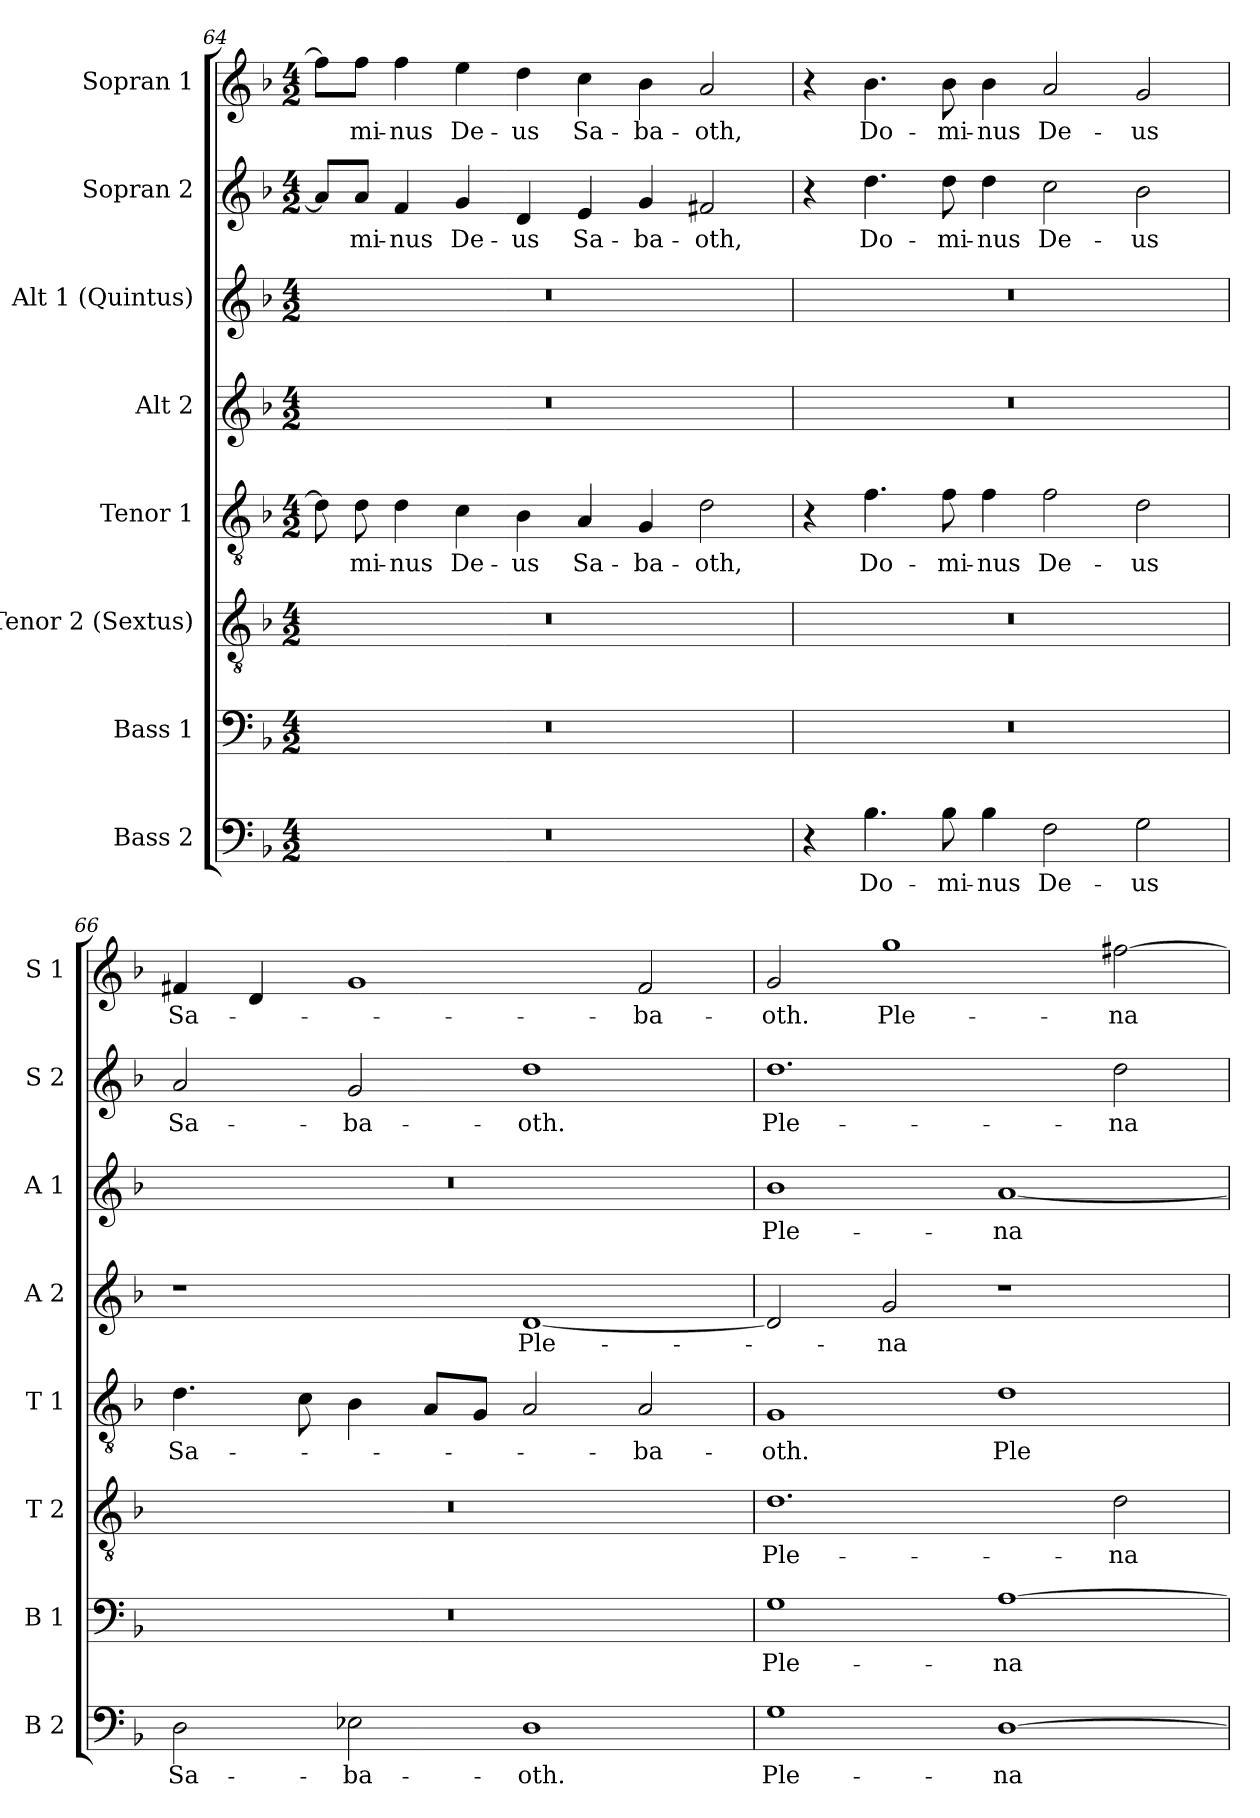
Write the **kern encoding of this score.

**kern	**text	**kern	**text	**kern	**text	**kern	**text	**kern	**text	**kern	**text	**kern	**text	**kern	**text
*part8	*part8	*part7	*part7	*part6	*part6	*part5	*part5	*part4	*part4	*part3	*part3	*part2	*part2	*part1	*part1
*staff8	*staff8	*staff7	*staff7	*staff6	*staff6	*staff5	*staff5	*staff4	*staff4	*staff3	*staff3	*staff2	*staff2	*staff1	*staff1
*I"Bass 2	*	*I"Bass 1	*	*I"Tenor 2 (Sextus)	*	*I"Tenor 1	*	*I"Alt 2	*	*I"Alt 1 (Quintus)	*	*I"Sopran 2	*	*I"Sopran 1	*
*I'B 2	*	*I'B 1	*	*I'T 2	*	*I'T 1	*	*I'A 2	*	*I'A 1	*	*I'S 2	*	*I'S 1	*
*clefF4	*	*clefF4	*	*clefGv2	*	*clefGv2	*	*clefG2	*	*clefG2	*	*clefG2	*	*clefG2	*
*k[b-]	*	*k[b-]	*	*k[b-]	*	*k[b-]	*	*k[b-]	*	*k[b-]	*	*k[b-]	*	*k[b-]	*
*M4/2	*	*M4/2	*	*M4/2	*	*M4/2	*	*M4/2	*	*M4/2	*	*M4/2	*	*M4/2	*
=64	=64	=64	=64	=64	=64	=64	=64	=64	=64	=64	=64	=64	=64	=64	=64
0r	.	0r	.	0r	.	8d\]	.	0r	.	0r	.	8a/L]	.	8ff\L]	.
.	.	.	.	.	.	8d\	-mi-	.	.	.	.	8a/J	-mi-	8ff\J	-mi-
.	.	.	.	.	.	4d\	-nus	.	.	.	.	4f/	-nus	4ff\	-nus
.	.	.	.	.	.	4c\	De-	.	.	.	.	4g/	De-	4ee\	De-
.	.	.	.	.	.	4B-\	-us	.	.	.	.	4d/	-us	4dd\	-us
.	.	.	.	.	.	4A/	Sa-	.	.	.	.	4e/	Sa-	4cc\	Sa-
.	.	.	.	.	.	4G/	-ba-	.	.	.	.	4g/	-ba-	4b-\	-ba-
.	.	.	.	.	.	2d\	-oth,	.	.	.	.	2f#X/	-oth,	2a/	-oth,
=65	=65	=65	=65	=65	=65	=65	=65	=65	=65	=65	=65	=65	=65	=65	=65
4r	.	0r	.	0r	.	4r	.	0r	.	0r	.	4r	.	4r	.
4.B-\	Do-	.	.	.	.	4.f\	Do-	.	.	.	.	4.dd\	Do-	4.b-\	Do-
8B-\	-mi-	.	.	.	.	8f\	-mi-	.	.	.	.	8dd\	-mi-	8b-\	-mi-
4B-\	-nus	.	.	.	.	4f\	-nus	.	.	.	.	4dd\	-nus	4b-\	-nus
2F\	De-	.	.	.	.	2f\	De-	.	.	.	.	2cc\	De-	2a/	De-
2G\	-us	.	.	.	.	2d\	-us	.	.	.	.	2b-\	-us	2g/	-us
=66	=66	=66	=66	=66	=66	=66	=66	=66	=66	=66	=66	=66	=66	=66	=66
2D\	Sa-	0r	.	0r	.	4.d\	Sa-	1r	.	0r	.	2a/	Sa-	4f#X/	Sa-
.	.	.	.	.	.	.	.	.	.	.	.	.	.	4d/	.
.	.	.	.	.	.	8c\	.	.	.	.	.	.	.	.	.
2E-X\	-ba-	.	.	.	.	4B-\	.	.	.	.	.	2g/	-ba-	1g	.
.	.	.	.	.	.	8A/L	.	.	.	.	.	.	.	.	.
.	.	.	.	.	.	8G/J	.	.	.	.	.	.	.	.	.
1D	-oth.	.	.	.	.	2A/	.	[1d	Ple-	.	.	1dd	-oth.	.	.
.	.	.	.	.	.	2A/	-ba-	.	.	.	.	.	.	2f#/	-ba-
=67	=67	=67	=67	=67	=67	=67	=67	=67	=67	=67	=67	=67	=67	=67	=67
1G	Ple-	1G	Ple-	1.d	Ple-	1G	-oth.	2d/]	.	1b-	Ple-	1.dd	Ple-	2g/	-oth.
.	.	.	.	.	.	.	.	2g/	-na	.	.	.	.	1gg	Ple-
[1D	-na	[1A	-na	.	.	1d	Ple-	1r	.	[1a	-na	.	.	.	.
.	.	.	.	2d\	-na	.	.	.	.	.	.	2dd\	-na	[2ff#X\	-na
=	=	=	=	=	=	=	=	=	=	=	=	=	=	=	=
*-	*-	*-	*-	*-	*-	*-	*-	*-	*-	*-	*-	*-	*-	*-	*-
